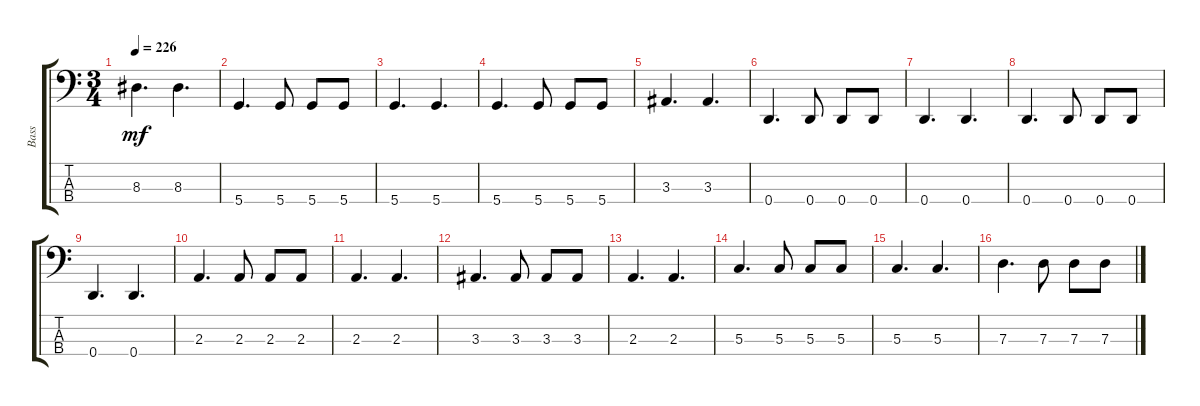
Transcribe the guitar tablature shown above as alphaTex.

\track ("Bass" "Bass") {instrument electricbasspick}
\staff {score tabs}
\tuning (F2 C2 G1 D1) {hide}
\ts (3 4)
\tempo 226
\clef f4
\ks c
8.3.4{d dy mf} 8.3.4{d} |
5.4.4{d} 5.4.8 5.4.8 5.4.8 |
5.4.4{d} 5.4.4{d} |
5.4.4{d} 5.4.8 5.4.8 5.4.8 |
3.3.4{d} 3.3.4{d} |
0.4.4{d} 0.4.8 0.4.8 0.4.8 |
0.4.4{d} 0.4.4{d} |
0.4.4{d} 0.4.8 0.4.8 0.4.8 |
0.4.4{d} 0.4.4{d} |
2.3.4{d} 2.3.8 2.3.8 2.3.8 |
2.3.4{d} 2.3.4{d} |
3.3.4{d} 3.3.8 3.3.8 3.3.8 |
2.3.4{d} 2.3.4{d} |
5.3.4{d} 5.3.8 5.3.8 5.3.8 |
5.3.4{d} 5.3.4{d} |
7.3.4{d} 7.3.8 7.3.8 7.3.8
